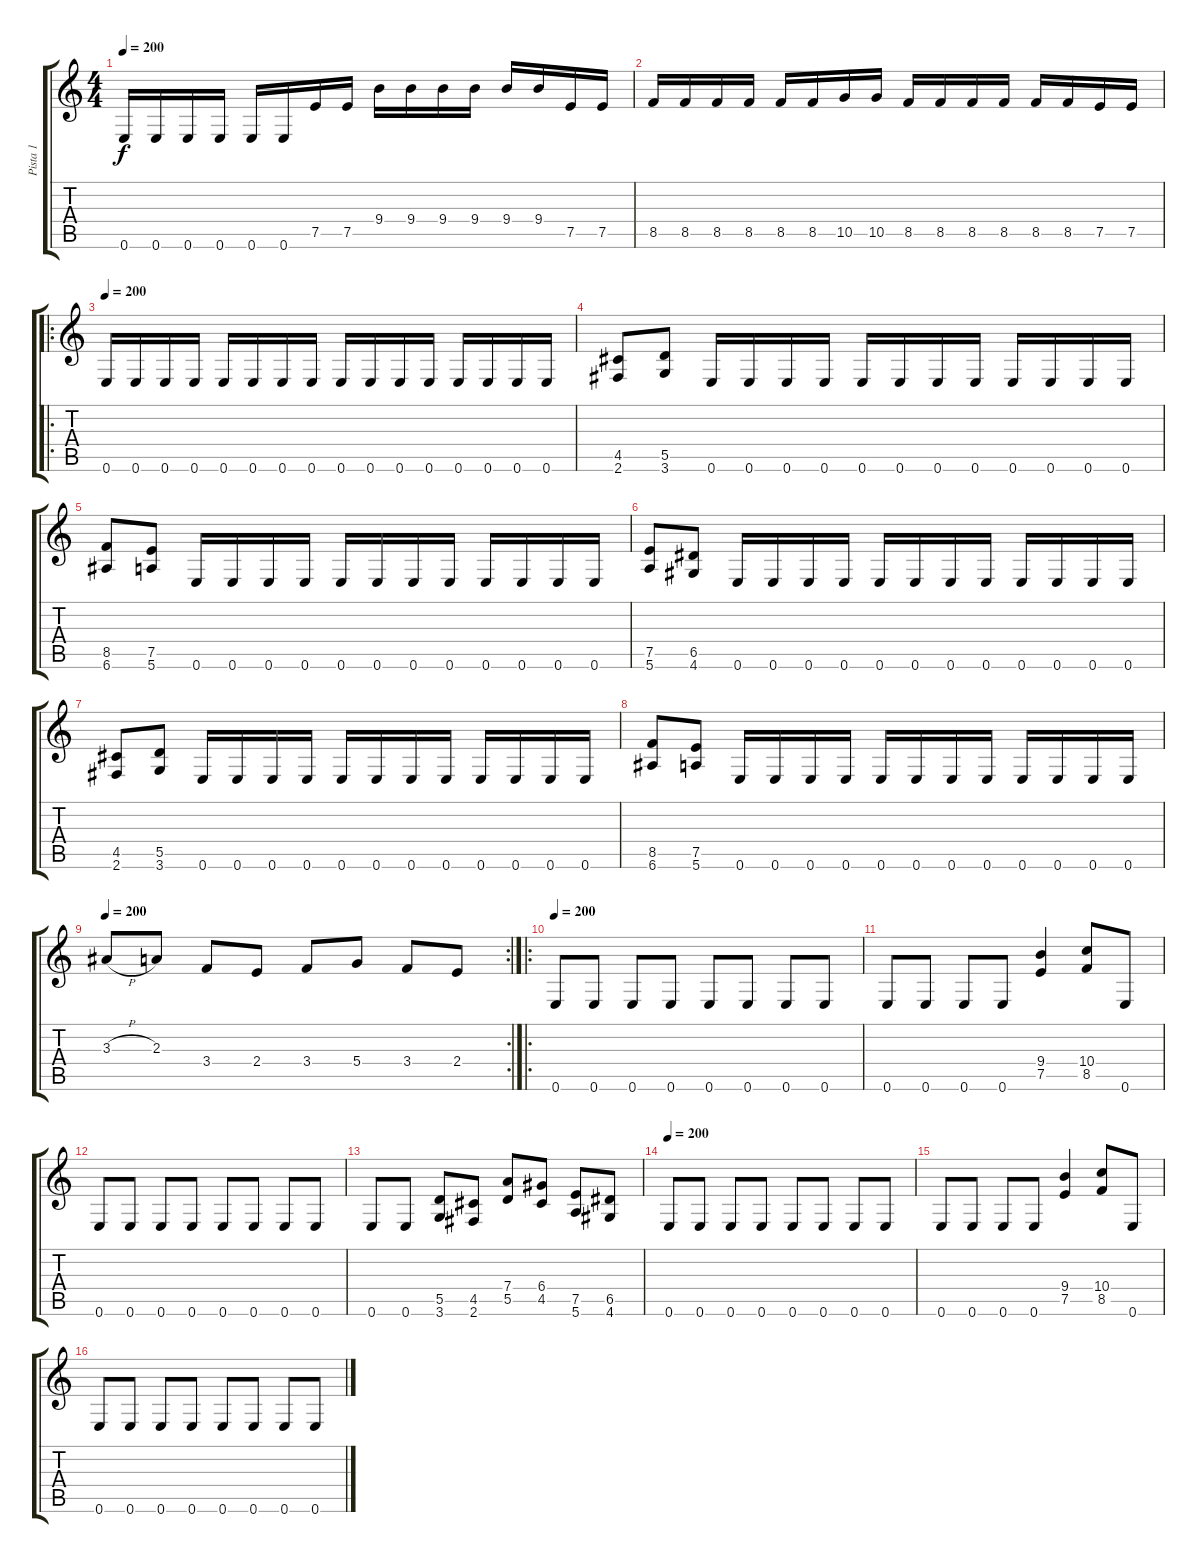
\track ("Pista 1" "Pista 1") {instrument distortionguitar}
\staff {score tabs}
\tuning (E4 B3 G3 D3 A2 E2) {hide}
\ts (4 4)
\tempo 200
\clef g2
\ks c
0.6.16{dy f} 0.6.16 0.6.16 0.6.16 0.6.16 0.6.16 7.5.16 7.5.16 9.4.16 9.4.16 9.4.16 9.4.16 9.4.16 9.4.16 7.5.16 7.5.16 |
8.5.16 8.5.16 8.5.16 8.5.16 8.5.16 8.5.16 10.5.16 10.5.16 8.5.16 8.5.16 8.5.16 8.5.16 8.5.16 8.5.16 7.5.16 7.5.16 |
\ro
\tempo 200
0.6.16 0.6.16 0.6.16 0.6.16 0.6.16 0.6.16 0.6.16 0.6.16 0.6.16 0.6.16 0.6.16 0.6.16 0.6.16 0.6.16 0.6.16 0.6.16 |
(4.5 2.6).8 (5.5 3.6).8 0.6.16 0.6.16 0.6.16 0.6.16 0.6.16 0.6.16 0.6.16 0.6.16 0.6.16 0.6.16 0.6.16 0.6.16 |
(8.5 6.6).8 (7.5 5.6).8 0.6.16 0.6.16 0.6.16 0.6.16 0.6.16 0.6.16 0.6.16 0.6.16 0.6.16 0.6.16 0.6.16 0.6.16 |
(7.5 5.6).8 (6.5 4.6).8 0.6.16 0.6.16 0.6.16 0.6.16 0.6.16 0.6.16 0.6.16 0.6.16 0.6.16 0.6.16 0.6.16 0.6.16 |
(4.5 2.6).8 (5.5 3.6).8 0.6.16 0.6.16 0.6.16 0.6.16 0.6.16 0.6.16 0.6.16 0.6.16 0.6.16 0.6.16 0.6.16 0.6.16 |
(8.5 6.6).8 (7.5 5.6).8 0.6.16 0.6.16 0.6.16 0.6.16 0.6.16 0.6.16 0.6.16 0.6.16 0.6.16 0.6.16 0.6.16 0.6.16 |
\rc 2
\tempo 200
3.3{h}.8 2.3.8 3.4.8 2.4.8 3.4.8 5.4.8 3.4.8 2.4.8 |
\ro
\tempo 200
0.6.8 0.6.8 0.6.8 0.6.8 0.6.8 0.6.8 0.6.8 0.6.8 |
0.6.8 0.6.8 0.6.8 0.6.8 (9.4 7.5).4 (10.4 8.5).8 0.6.8 |
0.6.8 0.6.8 0.6.8 0.6.8 0.6.8 0.6.8 0.6.8 0.6.8 |
0.6.8 0.6.8 (5.5 3.6).8 (4.5 2.6).8 (7.4 5.5).8 (6.4 4.5).8 (7.5 5.6).8 (6.5 4.6).8 |
\tempo 200
0.6.8 0.6.8 0.6.8 0.6.8 0.6.8 0.6.8 0.6.8 0.6.8 |
0.6.8 0.6.8 0.6.8 0.6.8 (9.4 7.5).4 (10.4 8.5).8 0.6.8 |
0.6.8 0.6.8 0.6.8 0.6.8 0.6.8 0.6.8 0.6.8 0.6.8
